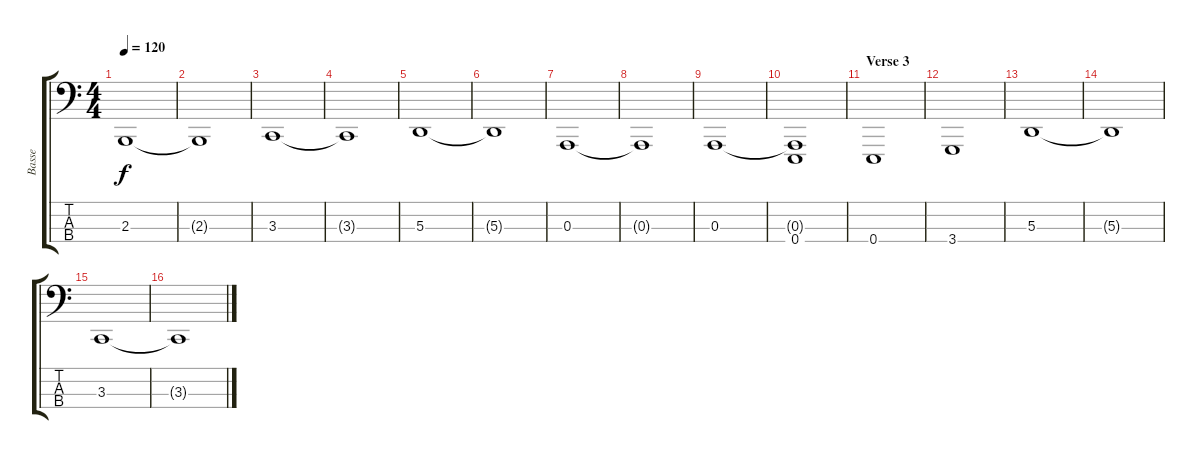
\track ("Basse" "Basse") {instrument lead8bassandlead}
\staff {score tabs}
\tuning (G2 D2 A1 E1) {hide}
\ts (4 4)
\tempo 120
\clef f4
\ks c
2.3.1{dy f} |
2.3{t}.1 |
3.3.1 |
3.3{t}.1 |
5.3.1 |
5.3{t}.1 |
0.3.1 |
0.3{t}.1 |
0.3.1 |
(0.3{t} 0.4).1 |
\section ("" "Verse 3")
0.4.1 |
3.4.1 |
5.3.1 |
5.3{t}.1 |
3.3.1 |
3.3{t}.1
